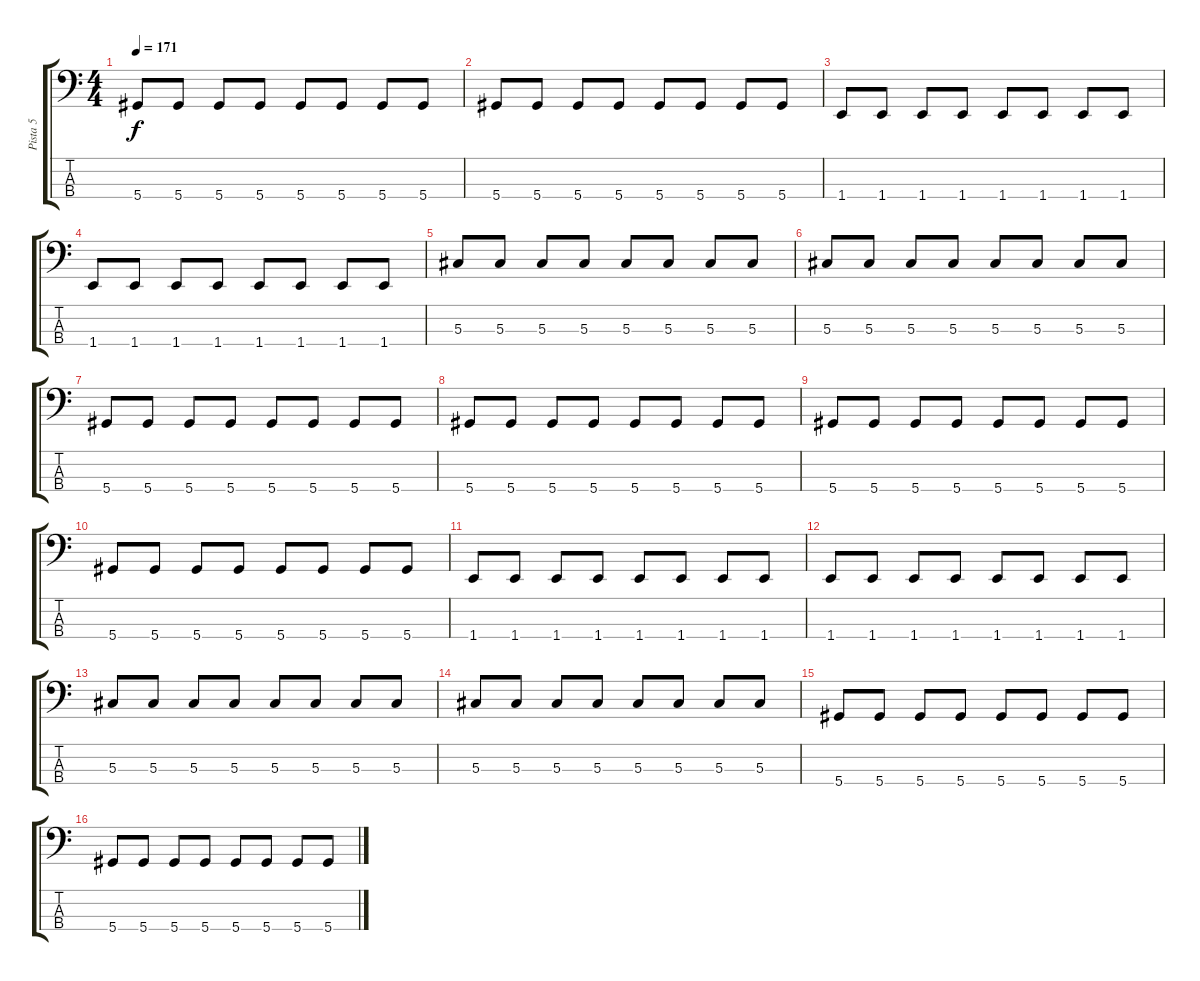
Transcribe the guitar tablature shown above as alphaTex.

\track ("Pista 5" "Pista 5") {instrument electricbasspick}
\staff {score tabs}
\tuning (Gb2 Db2 Ab1 Eb1) {hide}
\ts (4 4)
\tempo 171
\clef f4
\ks c
5.4.8{dy f instrument electricbasspick} 5.4.8 5.4.8 5.4.8 5.4.8 5.4.8 5.4.8 5.4.8 |
5.4.8 5.4.8 5.4.8 5.4.8 5.4.8 5.4.8 5.4.8 5.4.8 |
1.4.8 1.4.8 1.4.8 1.4.8 1.4.8 1.4.8 1.4.8 1.4.8 |
1.4.8 1.4.8 1.4.8 1.4.8 1.4.8 1.4.8 1.4.8 1.4.8 |
5.3.8 5.3.8 5.3.8 5.3.8 5.3.8 5.3.8 5.3.8 5.3.8 |
5.3.8 5.3.8 5.3.8 5.3.8 5.3.8 5.3.8 5.3.8 5.3.8 |
5.4.8 5.4.8 5.4.8 5.4.8 5.4.8 5.4.8 5.4.8 5.4.8 |
5.4.8 5.4.8 5.4.8 5.4.8 5.4.8 5.4.8 5.4.8 5.4.8 |
5.4.8 5.4.8 5.4.8 5.4.8 5.4.8 5.4.8 5.4.8 5.4.8 |
5.4.8 5.4.8 5.4.8 5.4.8 5.4.8 5.4.8 5.4.8 5.4.8 |
1.4.8 1.4.8 1.4.8 1.4.8 1.4.8 1.4.8 1.4.8 1.4.8 |
1.4.8 1.4.8 1.4.8 1.4.8 1.4.8 1.4.8 1.4.8 1.4.8 |
5.3.8 5.3.8 5.3.8 5.3.8 5.3.8 5.3.8 5.3.8 5.3.8 |
5.3.8 5.3.8 5.3.8 5.3.8 5.3.8 5.3.8 5.3.8 5.3.8 |
5.4.8 5.4.8 5.4.8 5.4.8 5.4.8 5.4.8 5.4.8 5.4.8 |
5.4.8 5.4.8 5.4.8 5.4.8 5.4.8 5.4.8 5.4.8 5.4.8
